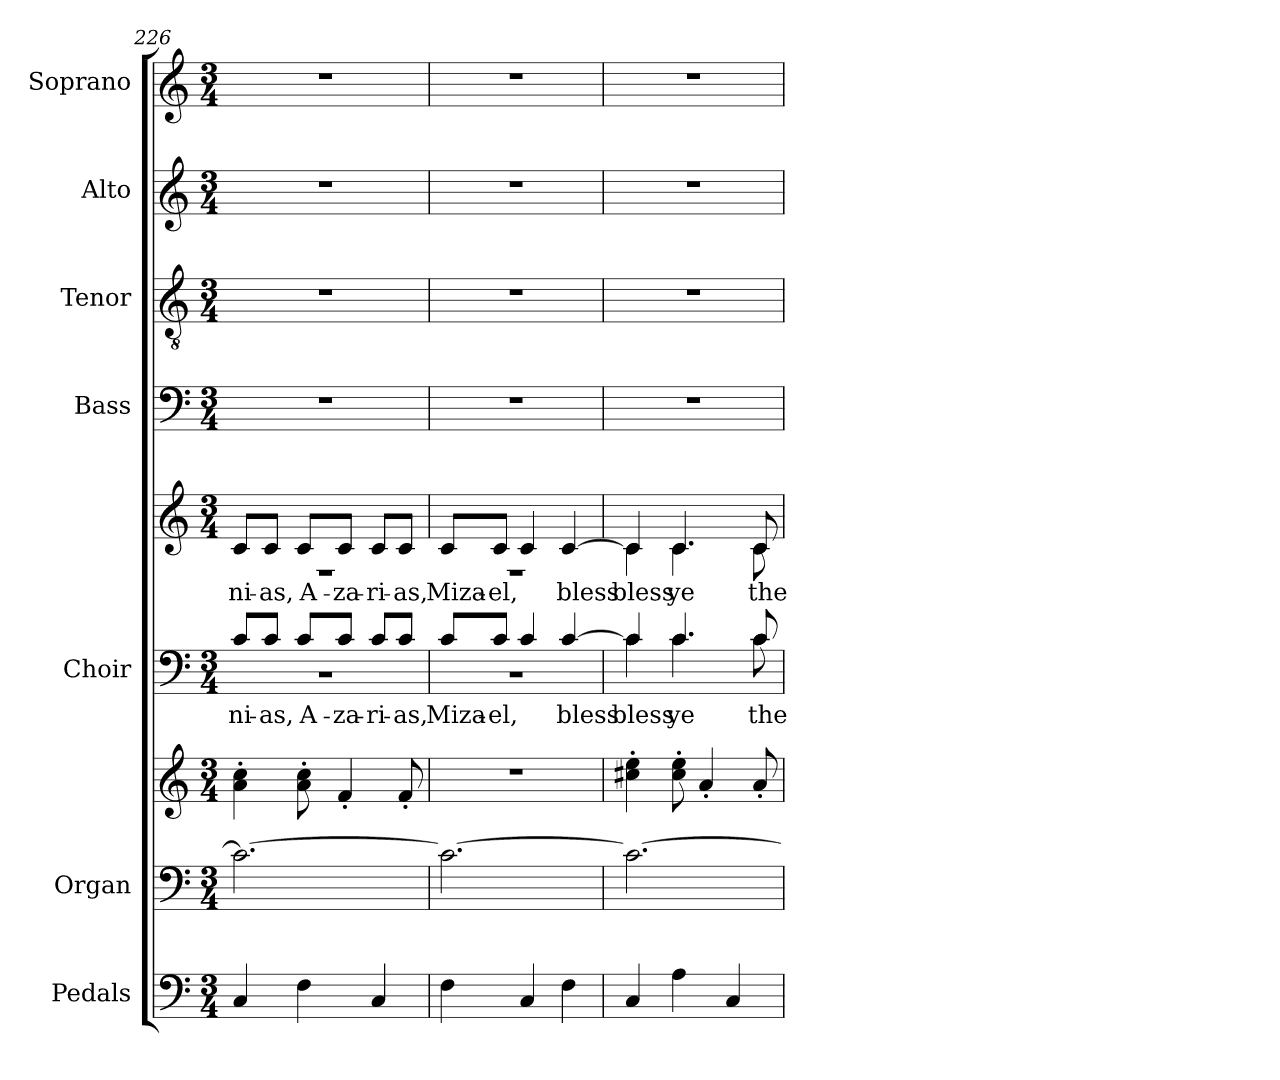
**kern	**kern	**kern	**kern	**text	**kern	**text	**kern	**kern	**kern	**kern
*part7	*part6	*part6	*part5	*part5	*part5	*part5	*part4	*part3	*part2	*part1
*staff9	*staff8	*staff7	*staff6	*staff6	*staff5	*staff5	*staff4	*staff3	*staff2	*staff1
*I"Pedals	*I"Organ	*	*I"Choir	*	*	*	*I"Bass	*I"Tenor	*I"Alto	*I"Soprano
*I'Ped.	*I'Org.	*	*I'Choir	*	*	*	*I'B.	*I'T.	*I'A.	*I'S.
*clefF4	*clefF4	*clefG2	*clefF4	*	*clefG2	*	*clefF4	*clefGv2	*clefG2	*clefG2
*	*	*	*	*	*	*	*	*ITrd7c12	*	*
*k[]	*k[]	*k[]	*k[]	*	*k[]	*	*k[]	*k[]	*k[]	*k[]
*C:	*C:	*C:	*C:	*	*C:	*	*C:	*C:	*C:	*C:
*M3/4	*M3/4	*M3/4	*M3/4	*	*M3/4	*	*M3/4	*M3/4	*M3/4	*M3/4
=226	=226	=226	=226	=226	=226	=226	=226	=226	=226	=226
*	*	*	*^	*	*	*	*	*	*	*
!	!	!	!	!LO:N:vis=1	!LO:LY:a:color=#000000	!	!	!	!	!	!
*	*	*	*	*	*	*^	*	*	*	*	*
!	!	!	!	!	!	!	!LO:N:vis=1	!LO:LY:a:color=#000000	!LO:N:vis=1	!LO:N:vis=1	!LO:N:vis=1	!LO:N:vis=1
4Ci/	2.ci\_>	4ai\' 4cci'	8ci/L	2.r	-ni-	8ci/L	2.r	-ni-	2.r	2.r	2.r	2.r
!	!	!	!	!	!LO:LY:a:color=#000000	!	!	!	!	!	!	!
!	!	!	!	!	!	!	!	!LO:LY:a:color=#000000	!	!	!	!
.	.	.	8ci/J	.	-as,	8ci/J	.	-as,	.	.	.	.
!	!	!	!	!	!LO:LY:a:color=#000000	!	!	!	!	!	!	!
!	!	!	!	!	!	!	!	!LO:LY:a:color=#000000	!	!	!	!
4Fi\	.	8ai\' 8cci'	8ci/L	.	A-	8ci/L	.	A-	.	.	.	.
!	!	!	!	!	!LO:LY:a:color=#000000	!	!	!	!	!	!	!
!	!	!	!	!	!	!	!	!LO:LY:a:color=#000000	!	!	!	!
.	.	4f'i/	8ci/J	.	-za-	8ci/J	.	-za-	.	.	.	.
!	!	!	!	!	!LO:LY:a:color=#000000	!	!	!	!	!	!	!
!	!	!	!	!	!	!	!	!LO:LY:a:color=#000000	!	!	!	!
4Ci/	.	.	8ci/L	.	-ri-	8ci/L	.	-ri-	.	.	.	.
!	!	!	!	!	!LO:LY:a:color=#000000	!	!	!	!	!	!	!
!	!	!	!	!	!	!	!	!LO:LY:a:color=#000000	!	!	!	!
.	.	8f'i/	8ci/J	.	-as,	8ci/J	.	-as,	.	.	.	.
=227	=227	=227	=227	=227	=227	=227	=227	=227	=227	=227	=227	=227
!	!	!LO:N:vis=1	!	!	!	!	!	!	!	!	!	!
!	!	!	!	!LO:N:vis=1	!LO:LY:a:color=#000000	!	!	!	!	!	!	!
!	!	!	!	!	!	!	!LO:N:vis=1	!LO:LY:a:color=#000000	!LO:N:vis=1	!LO:N:vis=1	!LO:N:vis=1	!LO:N:vis=1
4Fi\	2.ci\_>	2.r	8ci/L	2.r	Miza-	8ci/L	2.r	Miza-	2.r	2.r	2.r	2.r
!	!	!	!	!	!LO:LY:a:color=#000000	!	!	!	!	!	!	!
!	!	!	!	!	!	!	!	!LO:LY:a:color=#000000	!	!	!	!
.	.	.	8ci/J	.	-el,	8ci/J	.	-el,	.	.	.	.
4Ci/	.	.	4ci/	.	.	4ci/	.	.	.	.	.	.
!	!	!	!	!	!LO:LY:a:color=#000000	!	!	!	!	!	!	!
!	!	!	!	!	!	!	!	!LO:LY:a:color=#000000	!	!	!	!
4Fi\	.	.	[>4ci/	.	bless	[>4ci/	.	bless	.	.	.	.
!!LO:PB:g=z
=228	=228	=228	=228	=228	=228	=228	=228	=228	=228	=228	=228	=228
!	!	!	!	!	!LO:LY:b:color=#000000	!	!	!	!	!	!	!
!	!	!	!	!	!	!	!	!LO:LY:b:color=#000000	!LO:N:vis=1	!LO:N:vis=1	!LO:N:vis=1	!LO:N:vis=1
4Ci/	2.ci\_>	4cc#Xi\' 4eei'	4ci/]	4ci\	bless	4ci/]	4ci\	bless	2.r	2.r	2.r	2.r
!	!	!	!	!	!LO:LY:a:color=#000000	!	!	!	!	!	!	!
!	!	!	!	!	!LO:LY:b:color=#000000	!	!	!	!	!	!	!
!	!	!	!	!	!	!	!	!LO:LY:a:color=#000000	!	!	!	!
!	!	!	!	!	!	!	!	!LO:LY:b:color=#000000	!	!	!	!
4Ai\	.	8cc#i\' 8eei'	4.ci/	4.ci\	ye	4.ci/	4.ci\	ye	.	.	.	.
.	.	4a'i/	.	.	.	.	.	.	.	.	.	.
4Ci/	.	.	.	.	.	.	.	.	.	.	.	.
!	!	!	!	!	!LO:LY:a:color=#000000	!	!	!	!	!	!	!
!	!	!	!	!	!LO:LY:b:color=#000000	!	!	!	!	!	!	!
!	!	!	!	!	!	!	!	!LO:LY:a:color=#000000	!	!	!	!
!	!	!	!	!	!	!	!	!LO:LY:b:color=#000000	!	!	!	!
.	.	8a'i/	8ci/	8ci\	the	8ci/	8ci\	the	.	.	.	.
*	*	*	*v	*v	*	*	*	*	*	*	*	*
*	*	*	*	*	*v	*v	*	*	*	*	*
=	=	=	=	=	=	=	=	=	=	=
*-	*-	*-	*-	*-	*-	*-	*-	*-	*-	*-
